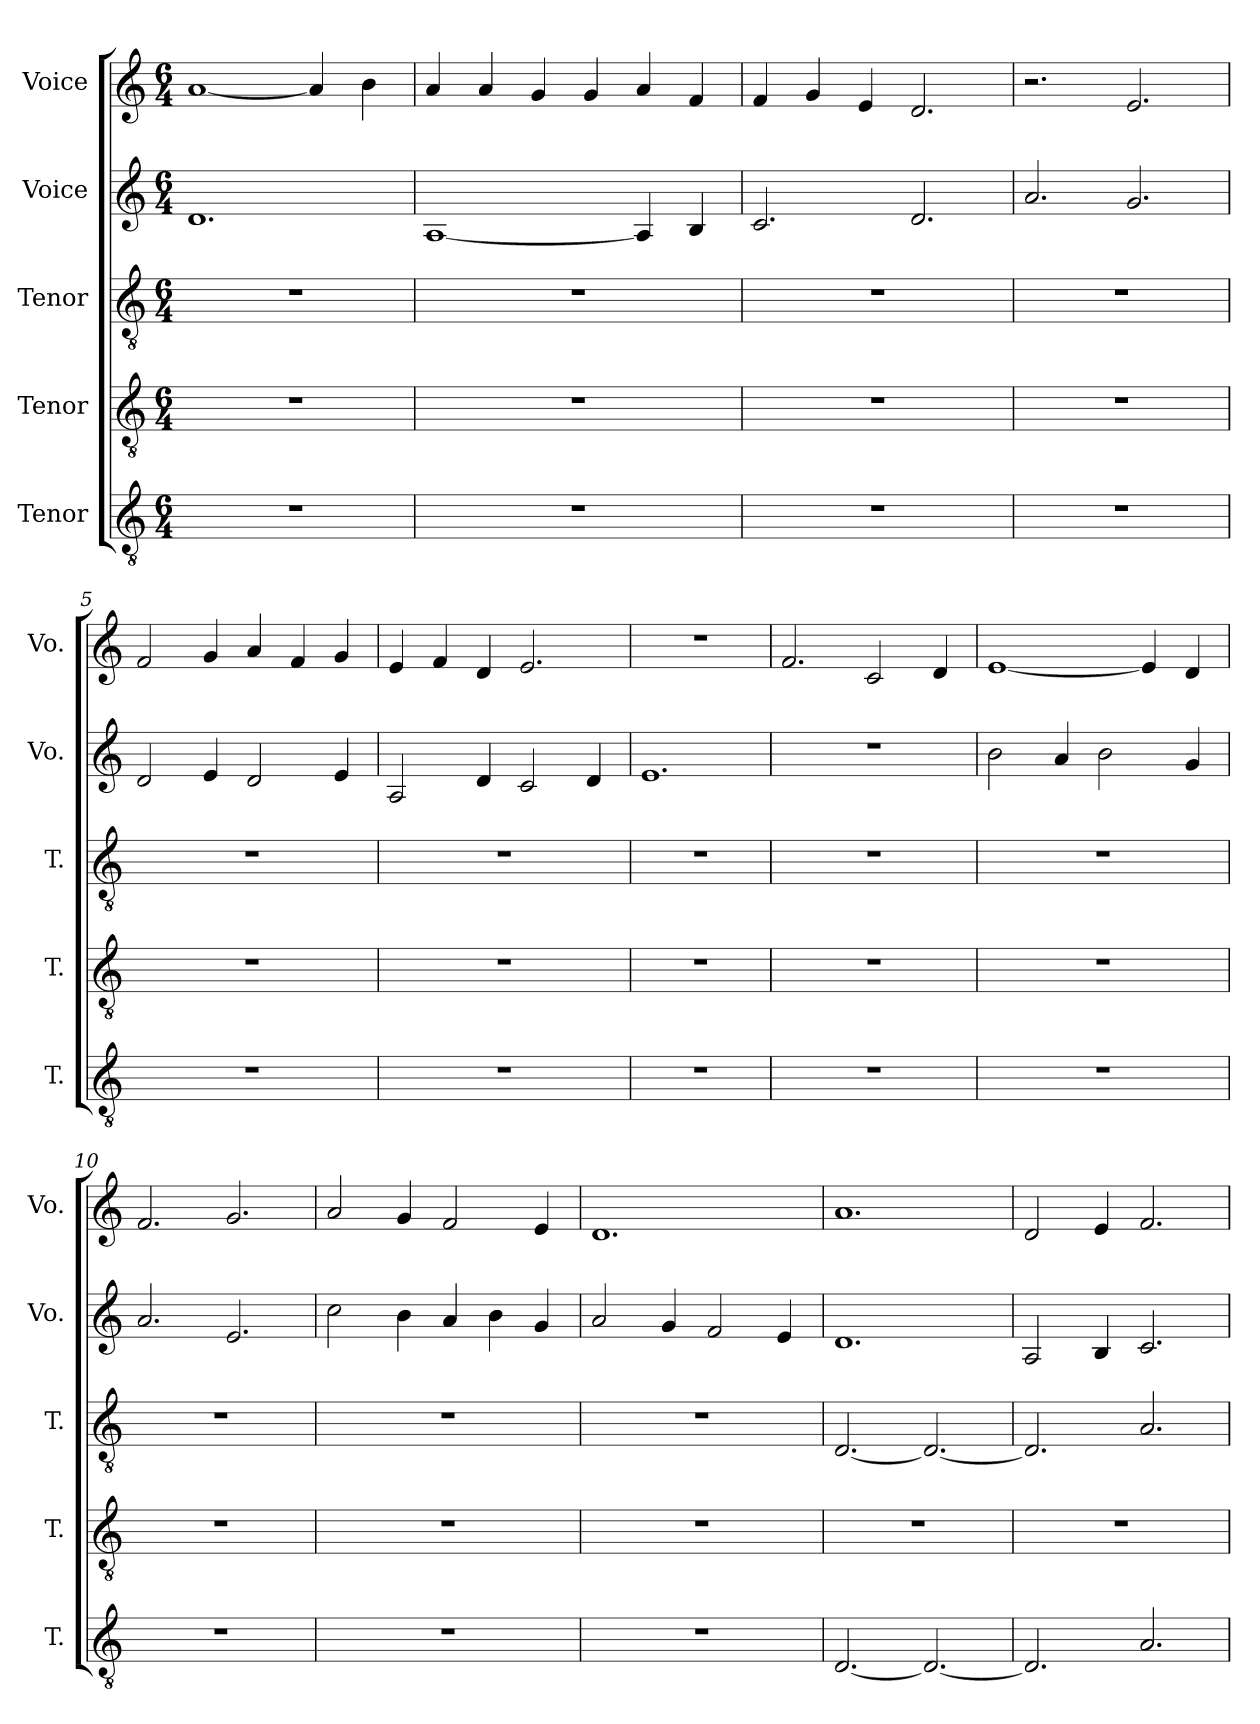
**kern	**kern	**kern	**kern	**kern
*part5	*part4	*part3	*part2	*part1
*staff5	*staff4	*staff3	*staff2	*staff1
*I"Tenor	*I"Tenor	*I"Tenor	*I"Voice	*I"Voice
*I'T.	*I'T.	*I'T.	*I'Vo.	*I'Vo.
*clefGv2	*clefGv2	*clefGv2	*clefG2	*clefG2
*k[]	*k[]	*k[]	*k[]	*k[]
*M6/4	*M6/4	*M6/4	*M6/4	*M6/4
=1	=1	=1	=1	=1
1.r	1.r	1.r	1.d	[1a
.	.	.	.	4a/]
.	.	.	.	4b\
=2	=2	=2	=2	=2
1.r	1.r	1.r	[1A	4a/
.	.	.	.	4a/
.	.	.	.	4g/
.	.	.	.	4g/
.	.	.	4A/]	4a/
.	.	.	4B/	4f/
=3	=3	=3	=3	=3
1.r	1.r	1.r	2.c/	4f/
.	.	.	.	4g/
.	.	.	.	4e/
.	.	.	2.d/	2.d/
=4	=4	=4	=4	=4
1.r	1.r	1.r	2.a/	2.r
.	.	.	2.g/	2.e/
=5	=5	=5	=5	=5
1.r	1.r	1.r	2d/	2f/
.	.	.	4e/	4g/
.	.	.	2d/	4a/
.	.	.	.	4f/
.	.	.	4e/	4g/
=6	=6	=6	=6	=6
1.r	1.r	1.r	2A/	4e/
.	.	.	.	4f/
.	.	.	4d/	4d/
.	.	.	2c/	2.e/
.	.	.	4d/	.
=7	=7	=7	=7	=7
1.r	1.r	1.r	1.e	1.r
=8	=8	=8	=8	=8
1.r	1.r	1.r	1.r	2.f/
.	.	.	.	2c/
.	.	.	.	4d/
!!LO:LB:g=z
=9	=9	=9	=9	=9
1.r	1.r	1.r	2b\	[1e
.	.	.	4a/	.
.	.	.	2b\	.
.	.	.	.	4e/]
.	.	.	4g/	4d/
=10	=10	=10	=10	=10
1.r	1.r	1.r	2.a/	2.f/
.	.	.	2.e/	2.g/
=11	=11	=11	=11	=11
1.r	1.r	1.r	2cc\	2a/
.	.	.	4b\	4g/
.	.	.	4a/	2f/
.	.	.	4b\	.
.	.	.	4g/	4e/
=12	=12	=12	=12	=12
1.r	1.r	1.r	2a/	1.d
.	.	.	4g/	.
.	.	.	2f/	.
.	.	.	4e/	.
=13	=13	=13	=13	=13
[2.D/	1.r	[2.D/	1.d	1.a
2.D/_	.	2.D/_	.	.
=14	=14	=14	=14	=14
2.D/]	1.r	2.D/]	2A/	2d/
.	.	.	4B/	4e/
2.A/	.	2.A/	2.c/	2.f/
=	=	=	=	=
*-	*-	*-	*-	*-
